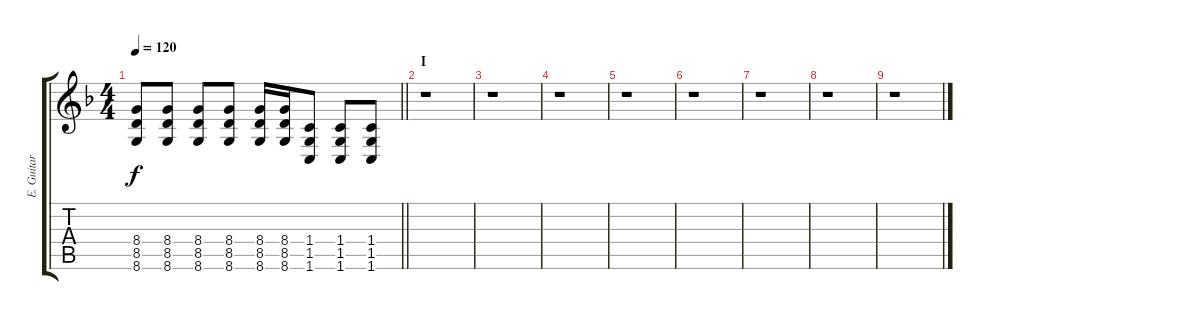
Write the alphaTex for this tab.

\track ("E. Guitar II" "E. Guitar ") {instrument overdrivenguitar}
\staff {score tabs}
\tuning (Db4 Ab3 E3 B2 Gb2 B1) {hide}
\ts (4 4)
\tempo 120
\clef g2
\barLineRight lightlight
\ks f
(8.4 8.5 8.6).8{dy f} (8.4 8.5 8.6).8 (8.4 8.5 8.6).8 (8.4 8.5 8.6).8 (8.4 8.5 8.6).16 (8.4 8.5 8.6).16 (1.4 1.5 1.6).8 (1.4 1.5 1.6).8 (1.4 1.5 1.6).8 |
\section ("" "I")
r.1 |
r.1 |
r.1 |
r.1 |
r.1 |
r.1 |
r.1 |
r.1
